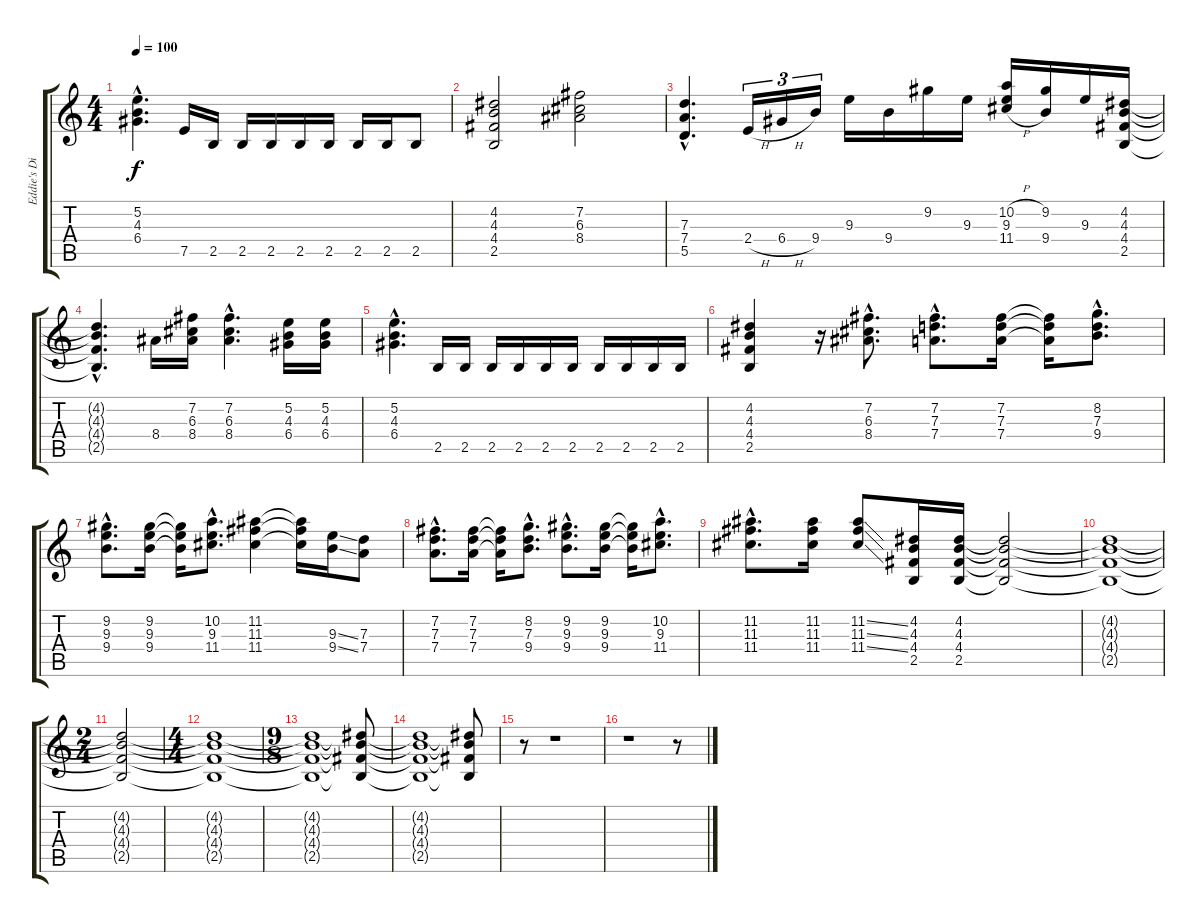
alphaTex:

\track ("Eddie's Distorsion" "Eddie's Di") {instrument overdrivenguitar}
\staff {score tabs}
\tuning (E4 B3 G3 D3 A2 E2) {hide}
\ts (4 4)
\tempo 100
\clef g2
\ks c
(5.2{hac} 4.3{hac} 6.4{hac}).4{d dy f} 7.5.16 2.5.16 2.5.16 2.5.16 2.5.16 2.5.16 2.5.16 2.5.16 2.5.8 |
(4.2 4.3 4.4 2.5).2 (7.2 6.3 8.4).2 |
(7.3{hac} 7.4{hac} 5.5{hac}).4{d} 2.4{h}.16{tu (3 2)} 6.4{h}.16{tu (3 2)} 9.4.16{tu (3 2)} 9.3.16 9.4.16 9.2.16 9.3.16 (10.2{h} 9.3 11.4{h}).16 (9.2 9.4).16 9.3.16 (4.2 4.3 4.4 2.5).16 |
(4.2{hac t} 4.3{hac t} 4.4{hac t} 2.5{hac t}).4{d} 8.4.16 (7.2 6.3 8.4).16 (7.2{hac} 6.3{hac} 8.4{hac}).4{d} (5.2 4.3 6.4).16 (5.2 4.3 6.4).16 |
(5.2{hac} 4.3{hac} 6.4{hac}).4{d} 2.5.16 2.5.16 2.5.16 2.5.16 2.5.16 2.5.16 2.5.16 2.5.16 2.5.16 2.5.16 |
(4.2 4.3 4.4 2.5).4 r.16 (7.2{hac} 6.3{hac} 8.4{hac}).8{d} (7.2{hac} 7.3{hac} 7.4{hac}).8{d} (7.2 7.3 7.4).16 (7.2{t} 7.3{t} 7.4{t}).16 (8.2{hac} 7.3{hac} 9.4{hac}).8{d} |
(9.2{hac} 9.3{hac} 9.4{hac}).8{d} (9.2 9.3 9.4).16 (9.2{t} 9.3{t} 9.4{t}).16 (10.2{hac} 9.3{hac} 11.4{hac}).8{d} (11.2 11.3 11.4).4 (11.2{t} 11.3{t} 11.4{t}).16 (9.3{ss} 9.4{ss}).16 (7.3 7.4).8 |
(7.2{hac} 7.3{hac} 7.4{hac}).8{d} (7.2 7.3 7.4).16 (7.2{t} 7.3{t} 7.4{t}).16 (8.2{hac} 7.3{hac} 9.4{hac}).8{d} (9.2{hac} 9.3{hac} 9.4{hac}).8{d} (9.2 9.3 9.4).16 (9.2{t} 9.3{t} 9.4{t}).16 (10.2{hac} 9.3{hac} 11.4{hac}).8{d} |
(11.2{hac} 11.3{hac} 11.4{hac}).8{d} (11.2 11.3 11.4).16 (11.2{ss} 11.3{ss} 11.4{ss}).8 (4.2 4.3 4.4 2.5).16 (4.2 4.3 4.4 2.5).16 (4.2{t} 4.3{t} 4.4{t} 2.5{t}).2 |
(4.2{t} 4.3{t} 4.4{t} 2.5{t}).1 |
\ts (2 4)
(4.2{t} 4.3{t} 4.4{t} 2.5{t}).2 |
\ts (4 4)
(4.2{t} 4.3{t} 4.4{t} 2.5{t}).1 |
\ts (9 8)
(4.2{t} 4.3{t} 4.4{t} 2.5{t}).1 (4.2{t} 4.3{t} 4.4{t} 2.5{t}).8 |
(4.2{t} 4.3{t} 4.4{t} 2.5{t}).1 (4.2{t} 4.3{t} 4.4{t} 2.5{t}).8 |
r.8 r.1 |
r.1 r.8
